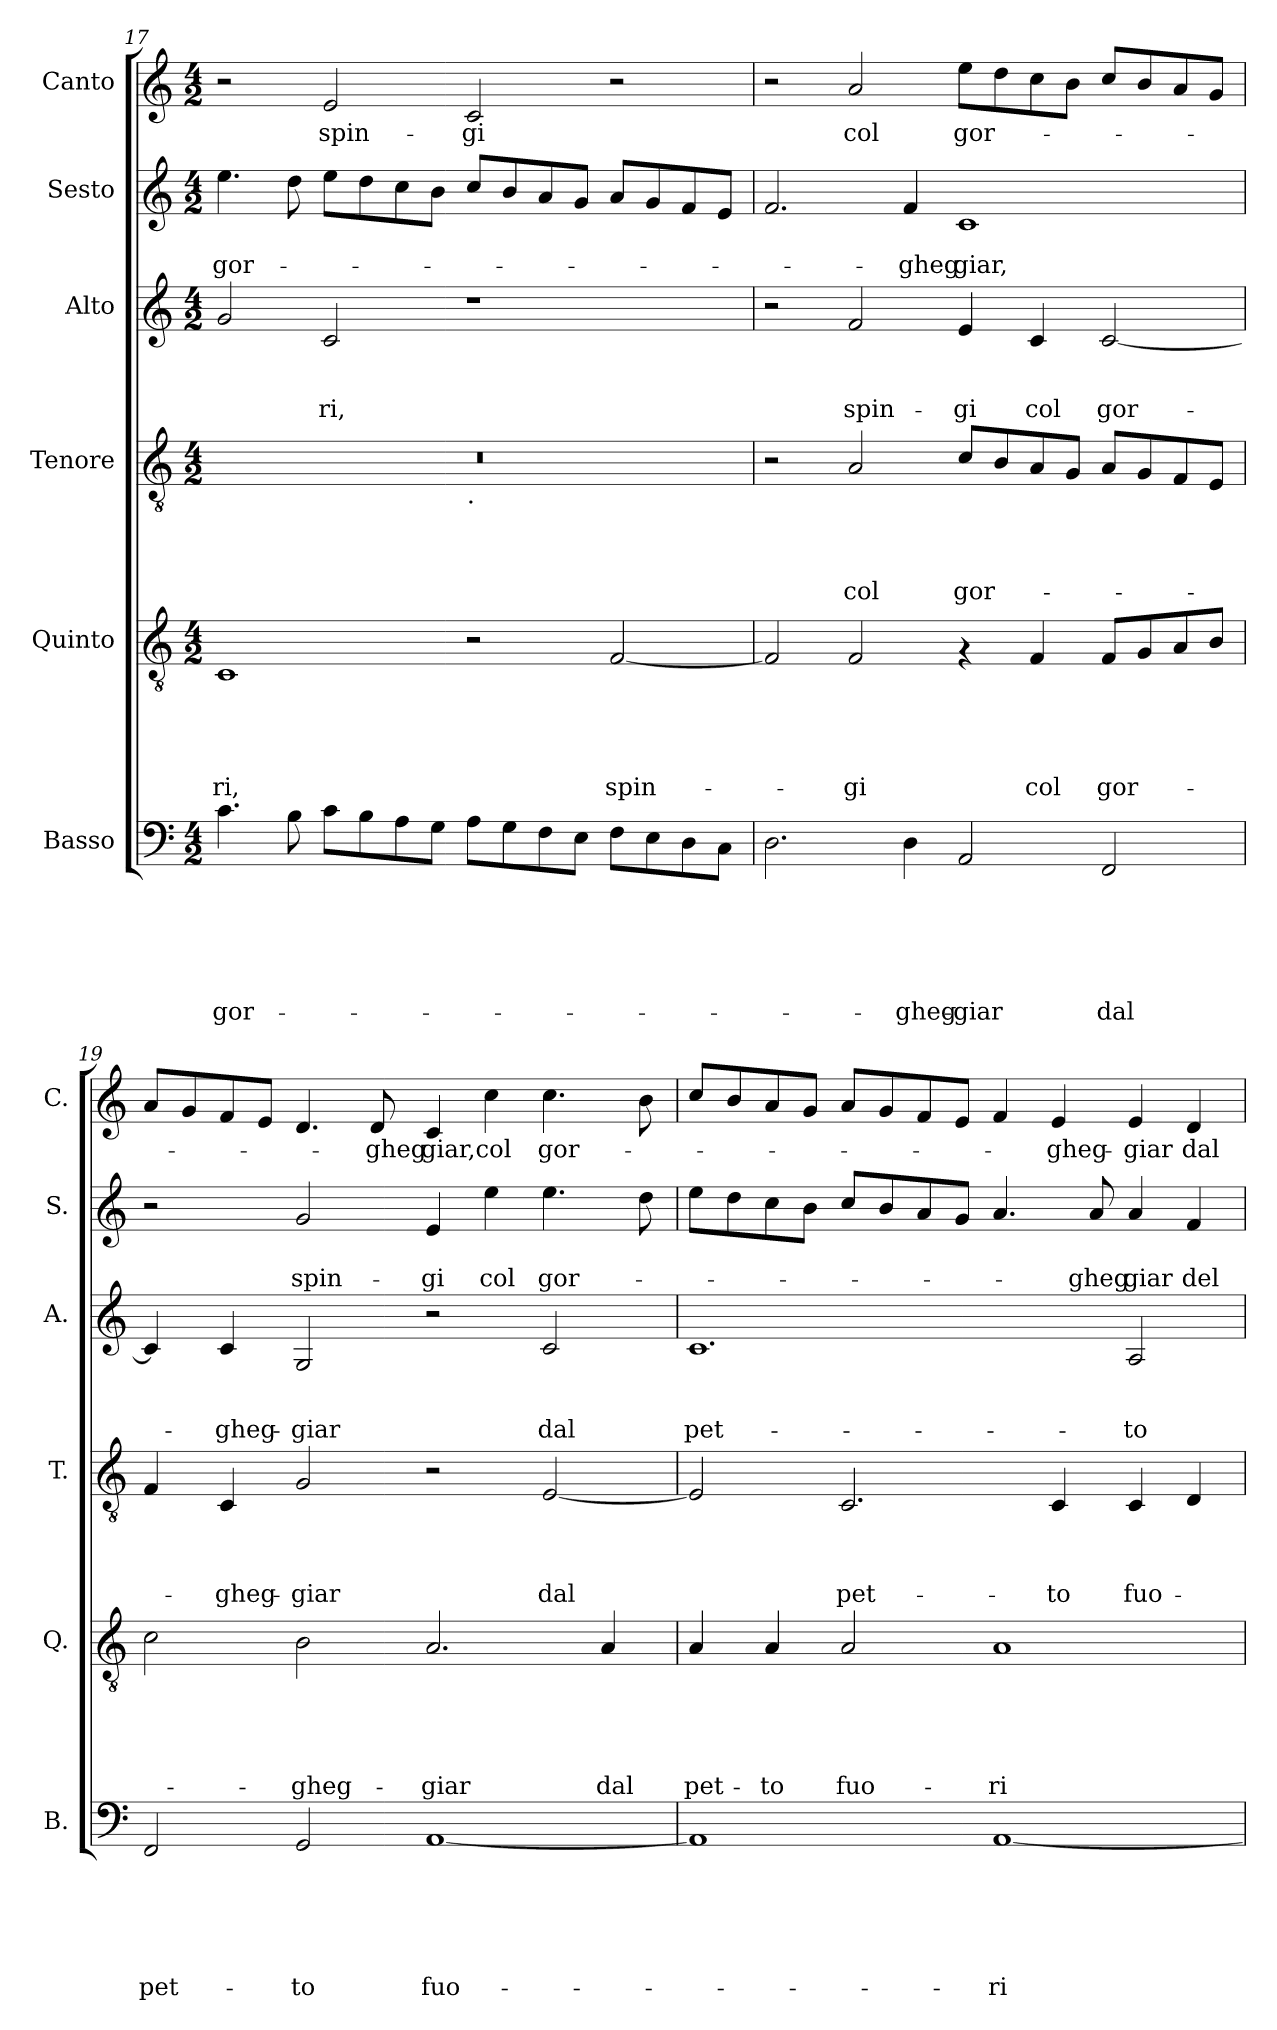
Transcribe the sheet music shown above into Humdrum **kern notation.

**kern	**text	**text	**text	**text	**text	**text	**kern	**text	**text	**text	**text	**text	**kern	**text	**text	**text	**text	**kern	**text	**text	**text	**kern	**text	**text	**kern	**text
*part6	*part6	*part6	*part6	*part6	*part6	*part6	*part5	*part5	*part5	*part5	*part5	*part5	*part4	*part4	*part4	*part4	*part4	*part3	*part3	*part3	*part3	*part2	*part2	*part2	*part1	*part1
*staff6	*staff6	*staff6	*staff6	*staff6	*staff6	*staff6	*staff5	*staff5	*staff5	*staff5	*staff5	*staff5	*staff4	*staff4	*staff4	*staff4	*staff4	*staff3	*staff3	*staff3	*staff3	*staff2	*staff2	*staff2	*staff1	*staff1
*I"Basso	*	*	*	*	*	*	*I"Quinto	*	*	*	*	*	*I"Tenore	*	*	*	*	*I"Alto	*	*	*	*I"Sesto	*	*	*I"Canto	*
*I'B.	*	*	*	*	*	*	*I'Q.	*	*	*	*	*	*I'T.	*	*	*	*	*I'A.	*	*	*	*I'S.	*	*	*I'C.	*
*clefF4	*	*	*	*	*	*	*clefGv2	*	*	*	*	*	*clefGv2	*	*	*	*	*clefG2	*	*	*	*clefG2	*	*	*clefG2	*
*k[]	*	*	*	*	*	*	*k[]	*	*	*	*	*	*k[]	*	*	*	*	*k[]	*	*	*	*k[]	*	*	*k[]	*
*C:	*	*	*	*	*	*	*C:	*	*	*	*	*	*C:	*	*	*	*	*C:	*	*	*	*C:	*	*	*C:	*
*M4/2	*	*	*	*	*	*	*M4/2	*	*	*	*	*	*M4/2	*	*	*	*	*M4/2	*	*	*	*M4/2	*	*	*M4/2	*
=17	=17	=17	=17	=17	=17	=17	=17	=17	=17	=17	=17	=17	=17	=17	=17	=17	=17	=17	=17	=17	=17	=17	=17	=17	=17	=17
!	!	!	!	!	!	!LO:LY:b	!	!	!	!	!	!LO:LY:b	!	!	!	!	!	!	!	!	!	!	!	!LO:LY:b	!	!
*	*	*	*	*	*	*	*	*	*	*	*	*	*^	*	*	*	*	*	*	*	*	*	*	*	*	*
4.c\	.	.	.	.	.	gor-	1C	.	.	.	.	-ri,	0r	1ryy	.	.	.	.	2g/	.	.	.	4.ee\	.	gor-	2r	.
8B\	.	.	.	.	.	.	.	.	.	.	.	.	.	.	.	.	.	.	.	.	.	.	8dd\	.	.	.	.
!	!	!	!	!	!	!	!	!	!	!	!	!	!	!	!	!	!	!	!	!	!	!LO:LY:b	!	!	!	!	!LO:LY:b
8c\L	.	.	.	.	.	.	.	.	.	.	.	.	.	.	.	.	.	.	2c/	.	.	-ri,	8ee\L	.	.	2e/	spin-
8B\	.	.	.	.	.	.	.	.	.	.	.	.	.	.	.	.	.	.	.	.	.	.	8dd\	.	.	.	.
8A\	.	.	.	.	.	.	.	.	.	.	.	.	.	.	.	.	.	.	.	.	.	.	8cc\	.	.	.	.
8G\J	.	.	.	.	.	.	.	.	.	.	.	.	.	.	.	.	.	.	.	.	.	.	8b\J	.	.	.	.
!	!	!	!	!	!	!	!	!	!	!	!	!	!	!LO:TX:b:t=.	!	!	!	!	!	!	!	!	!	!	!	!	!
!	!	!	!	!	!	!	!	!	!	!	!	!	!	!	!	!	!	!	!	!	!	!	!	!	!	!	!LO:LY:b
8A\L	.	.	.	.	.	.	2r	.	.	.	.	.	.	1ryy	.	.	.	.	1r	.	.	.	8cc/L	.	.	2c/	-gi
8G\	.	.	.	.	.	.	.	.	.	.	.	.	.	.	.	.	.	.	.	.	.	.	8b/	.	.	.	.
8F\	.	.	.	.	.	.	.	.	.	.	.	.	.	.	.	.	.	.	.	.	.	.	8a/	.	.	.	.
8E\J	.	.	.	.	.	.	.	.	.	.	.	.	.	.	.	.	.	.	.	.	.	.	8g/J	.	.	.	.
!	!	!	!	!	!	!	!	!	!	!	!	!LO:LY:b	!	!	!	!	!	!	!	!	!	!	!	!	!	!	!
8F\L	.	.	.	.	.	.	[<2F/	.	.	.	.	spin-	.	.	.	.	.	.	.	.	.	.	8a/L	.	.	2r	.
8E\	.	.	.	.	.	.	.	.	.	.	.	.	.	.	.	.	.	.	.	.	.	.	8g/	.	.	.	.
8D\	.	.	.	.	.	.	.	.	.	.	.	.	.	.	.	.	.	.	.	.	.	.	8f/	.	.	.	.
8C\J	.	.	.	.	.	.	.	.	.	.	.	.	.	.	.	.	.	.	.	.	.	.	8e/J	.	.	.	.
*	*	*	*	*	*	*	*	*	*	*	*	*	*v	*v	*	*	*	*	*	*	*	*	*	*	*	*	*
!!LO:PB:g=z
=18	=18	=18	=18	=18	=18	=18	=18	=18	=18	=18	=18	=18	=18	=18	=18	=18	=18	=18	=18	=18	=18	=18	=18	=18	=18	=18
2.D\	.	.	.	.	.	.	2F/]	.	.	.	.	.	2r	.	.	.	.	2r	.	.	.	2.f/	.	.	2r	.
!	!	!	!	!	!	!	!	!	!	!	!	!LO:LY:b	!	!	!	!	!LO:LY:b	!	!	!	!LO:LY:b	!	!	!	!	!LO:LY:b
.	.	.	.	.	.	.	2F/	.	.	.	.	-gi	2A/	.	.	.	col	2f/	.	.	spin-	.	.	.	2a/	col
!	!	!	!	!	!	!LO:LY:b	!	!	!	!	!	!	!	!	!	!	!	!	!	!	!	!	!	!LO:LY:b	!	!
4D\	.	.	.	.	.	-gheg-	.	.	.	.	.	.	.	.	.	.	.	.	.	.	.	4f/	.	-gheg	.	.
!	!	!	!	!	!	!LO:LY:b	!	!	!	!	!	!	!	!	!	!	!LO:LY:b	!	!	!	!LO:LY:b	!	!	!LO:LY:b	!	!LO:LY:b
2AA/	.	.	.	.	.	-giar	4rF	.	.	.	.	.	8c/L	.	.	.	gor-	4e/	.	.	-gi	1c	.	giar,	8ee\L	gor-
.	.	.	.	.	.	.	.	.	.	.	.	.	8B/	.	.	.	.	.	.	.	.	.	.	.	8dd\	.
!	!	!	!	!	!	!	!	!	!	!	!	!LO:LY:b	!	!	!	!	!	!	!	!	!LO:LY:b	!	!	!	!	!
.	.	.	.	.	.	.	4F/	.	.	.	.	col	8A/	.	.	.	.	4c/	.	.	col	.	.	.	8cc\	.
.	.	.	.	.	.	.	.	.	.	.	.	.	8G/J	.	.	.	.	.	.	.	.	.	.	.	8b\J	.
!	!	!	!	!	!	!LO:LY:b	!	!	!	!	!	!LO:LY:b	!	!	!	!	!	!	!	!	!LO:LY:b	!	!	!	!	!
2FF/	.	.	.	.	.	dal	8F/L	.	.	.	.	gor-	8A/L	.	.	.	.	[<2c/	.	.	gor-	.	.	.	8cc/L	.
.	.	.	.	.	.	.	8G/	.	.	.	.	.	8G/	.	.	.	.	.	.	.	.	.	.	.	8b/	.
.	.	.	.	.	.	.	8A/	.	.	.	.	.	8F/	.	.	.	.	.	.	.	.	.	.	.	8a/	.
.	.	.	.	.	.	.	8B/J	.	.	.	.	.	8E/J	.	.	.	.	.	.	.	.	.	.	.	8g/J	.
=19	=19	=19	=19	=19	=19	=19	=19	=19	=19	=19	=19	=19	=19	=19	=19	=19	=19	=19	=19	=19	=19	=19	=19	=19	=19	=19
!	!	!	!	!	!	!LO:LY:b	!	!	!	!	!	!	!	!	!	!	!	!	!	!	!	!	!	!	!	!
2FF/	.	.	.	.	.	pet-	2c\	.	.	.	.	.	4F/	.	.	.	.	4c/]	.	.	.	2r	.	.	8a/L	.
.	.	.	.	.	.	.	.	.	.	.	.	.	.	.	.	.	.	.	.	.	.	.	.	.	8g/	.
!	!	!	!	!	!	!	!	!	!	!	!	!	!	!	!	!	!LO:LY:b	!	!	!	!LO:LY:b	!	!	!	!	!
.	.	.	.	.	.	.	.	.	.	.	.	.	4C/	.	.	.	-gheg-	4c/	.	.	-gheg-	.	.	.	8f/	.
.	.	.	.	.	.	.	.	.	.	.	.	.	.	.	.	.	.	.	.	.	.	.	.	.	8e/J	.
!	!	!	!	!	!	!LO:LY:b	!	!	!	!	!	!LO:LY:b	!	!	!	!	!LO:LY:b	!	!	!	!LO:LY:b	!	!	!LO:LY:b	!	!
2GG/	.	.	.	.	.	-to	2B\	.	.	.	.	-gheg-	2G/	.	.	.	-giar	2G/	.	.	-giar	2g/	.	spin-	4.d/	.
!	!	!	!	!	!	!	!	!	!	!	!	!	!	!	!	!	!	!	!	!	!	!	!	!	!	!LO:LY:b
.	.	.	.	.	.	.	.	.	.	.	.	.	.	.	.	.	.	.	.	.	.	.	.	.	8d/	-gheg
!	!	!	!	!	!	!LO:LY:b	!	!	!	!	!	!LO:LY:b	!	!	!	!	!	!	!	!	!	!	!	!LO:LY:b	!	!LO:LY:b
[<1AA	.	.	.	.	.	fuo-	2.A/	.	.	.	.	-giar	2r	.	.	.	.	2r	.	.	.	4e/	.	-gi	4c/	giar,col
!	!	!	!	!	!	!	!	!	!	!	!	!	!	!	!	!	!	!	!	!	!	!	!	!LO:LY:b	!	!
.	.	.	.	.	.	.	.	.	.	.	.	.	.	.	.	.	.	.	.	.	.	4ee\	.	col	4cc\	.
!	!	!	!	!	!	!	!	!	!	!	!	!	!	!	!	!	!LO:LY:b	!	!	!	!LO:LY:b	!	!	!LO:LY:b	!	!LO:LY:b
.	.	.	.	.	.	.	.	.	.	.	.	.	[<2E/	.	.	.	dal	2c/	.	.	dal	4.ee\	.	gor-	4.cc\	gor-
!	!	!	!	!	!	!	!	!	!	!	!	!LO:LY:b	!	!	!	!	!	!	!	!	!	!	!	!	!	!
.	.	.	.	.	.	.	4A/	.	.	.	.	dal	.	.	.	.	.	.	.	.	.	.	.	.	.	.
.	.	.	.	.	.	.	.	.	.	.	.	.	.	.	.	.	.	.	.	.	.	8dd\	.	.	8b\	.
=20	=20	=20	=20	=20	=20	=20	=20	=20	=20	=20	=20	=20	=20	=20	=20	=20	=20	=20	=20	=20	=20	=20	=20	=20	=20	=20
!	!	!	!	!	!	!	!	!	!	!	!	!LO:LY:b	!	!	!	!	!	!	!	!	!LO:LY:b	!	!	!	!	!
1AA]	.	.	.	.	.	.	4A/	.	.	.	.	pet-	2E/]	.	.	.	.	1.c	.	.	pet-	8ee\L	.	.	8cc/L	.
.	.	.	.	.	.	.	.	.	.	.	.	.	.	.	.	.	.	.	.	.	.	8dd\	.	.	8b/	.
!	!	!	!	!	!	!	!	!	!	!	!	!LO:LY:b	!	!	!	!	!	!	!	!	!	!	!	!	!	!
.	.	.	.	.	.	.	4A/	.	.	.	.	-to	.	.	.	.	.	.	.	.	.	8cc\	.	.	8a/	.
.	.	.	.	.	.	.	.	.	.	.	.	.	.	.	.	.	.	.	.	.	.	8b\J	.	.	8g/J	.
!	!	!	!	!	!	!	!	!	!	!	!	!LO:LY:b	!	!	!	!	!LO:LY:b	!	!	!	!	!	!	!	!	!
.	.	.	.	.	.	.	2A/	.	.	.	.	fuo-	2.C/	.	.	.	pet-	.	.	.	.	8cc/L	.	.	8a/L	.
.	.	.	.	.	.	.	.	.	.	.	.	.	.	.	.	.	.	.	.	.	.	8b/	.	.	8g/	.
.	.	.	.	.	.	.	.	.	.	.	.	.	.	.	.	.	.	.	.	.	.	8a/	.	.	8f/	.
.	.	.	.	.	.	.	.	.	.	.	.	.	.	.	.	.	.	.	.	.	.	8g/J	.	.	8e/J	.
!	!	!	!	!	!	!LO:LY:b	!	!	!	!	!	!LO:LY:b	!	!	!	!	!	!	!	!	!	!	!	!	!	!
[>1AA	.	.	.	.	.	-ri	1A	.	.	.	.	-ri	.	.	.	.	.	.	.	.	.	4.a/	.	.	4f/	.
!	!	!	!	!	!	!	!	!	!	!	!	!	!	!	!	!	!LO:LY:b	!	!	!	!	!	!	!	!	!LO:LY:b
.	.	.	.	.	.	.	.	.	.	.	.	.	4C/	.	.	.	-to	.	.	.	.	.	.	.	4e/	-gheg-
!	!	!	!	!	!	!	!	!	!	!	!	!	!	!	!	!	!	!	!	!	!	!	!	!LO:LY:b	!	!
.	.	.	.	.	.	.	.	.	.	.	.	.	.	.	.	.	.	.	.	.	.	8a/	.	-gheg	.	.
!	!	!	!	!	!	!	!	!	!	!	!	!	!	!	!	!	!LO:LY:b	!	!	!	!LO:LY:b	!	!	!LO:LY:b	!	!LO:LY:b
.	.	.	.	.	.	.	.	.	.	.	.	.	4C/	.	.	.	fuo-	2A/	.	.	-to	4a/	.	giar	4e/	-giar
!	!	!	!	!	!	!	!	!	!	!	!	!	!	!	!	!	!	!	!	!	!	!	!	!LO:LY:b	!	!LO:LY:b
.	.	.	.	.	.	.	.	.	.	.	.	.	4D/	.	.	.	.	.	.	.	.	4f/	.	del	4d/	dal
=	=	=	=	=	=	=	=	=	=	=	=	=	=	=	=	=	=	=	=	=	=	=	=	=	=	=
*-	*-	*-	*-	*-	*-	*-	*-	*-	*-	*-	*-	*-	*-	*-	*-	*-	*-	*-	*-	*-	*-	*-	*-	*-	*-	*-
